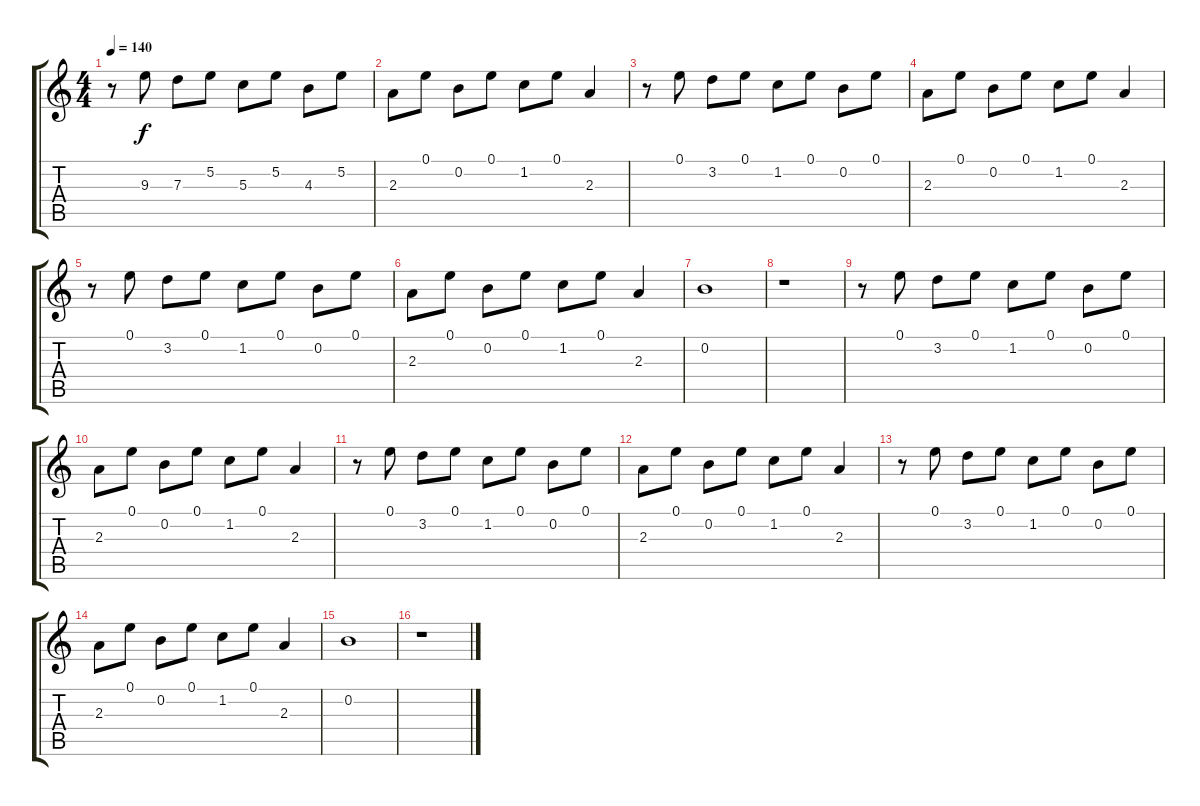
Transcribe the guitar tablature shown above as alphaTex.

\track "" {instrument acousticguitarnylon}
\staff {score tabs}
\tuning (E4 B3 G3 D3 A2 E2) {hide}
\ts (4 4)
\tempo 140
\clef g2
\ks c
r.8{dy f} 9.3.8 7.3.8 5.2.8 5.3.8 5.2.8 4.3.8 5.2.8 |
2.3.8 0.1.8 0.2.8 0.1.8 1.2.8 0.1.8 2.3.4 |
r.8 0.1.8 3.2.8 0.1.8 1.2.8 0.1.8 0.2.8 0.1.8 |
2.3.8 0.1.8 0.2.8 0.1.8 1.2.8 0.1.8 2.3.4 |
r.8 0.1.8 3.2.8 0.1.8 1.2.8 0.1.8 0.2.8 0.1.8 |
2.3.8 0.1.8 0.2.8 0.1.8 1.2.8 0.1.8 2.3.4 |
0.2.1 |
r.1 |
r.8 0.1.8 3.2.8 0.1.8 1.2.8 0.1.8 0.2.8 0.1.8 |
2.3.8 0.1.8 0.2.8 0.1.8 1.2.8 0.1.8 2.3.4 |
r.8 0.1.8 3.2.8 0.1.8 1.2.8 0.1.8 0.2.8 0.1.8 |
2.3.8 0.1.8 0.2.8 0.1.8 1.2.8 0.1.8 2.3.4 |
r.8 0.1.8 3.2.8 0.1.8 1.2.8 0.1.8 0.2.8 0.1.8 |
2.3.8 0.1.8 0.2.8 0.1.8 1.2.8 0.1.8 2.3.4 |
0.2.1 |
r.1
